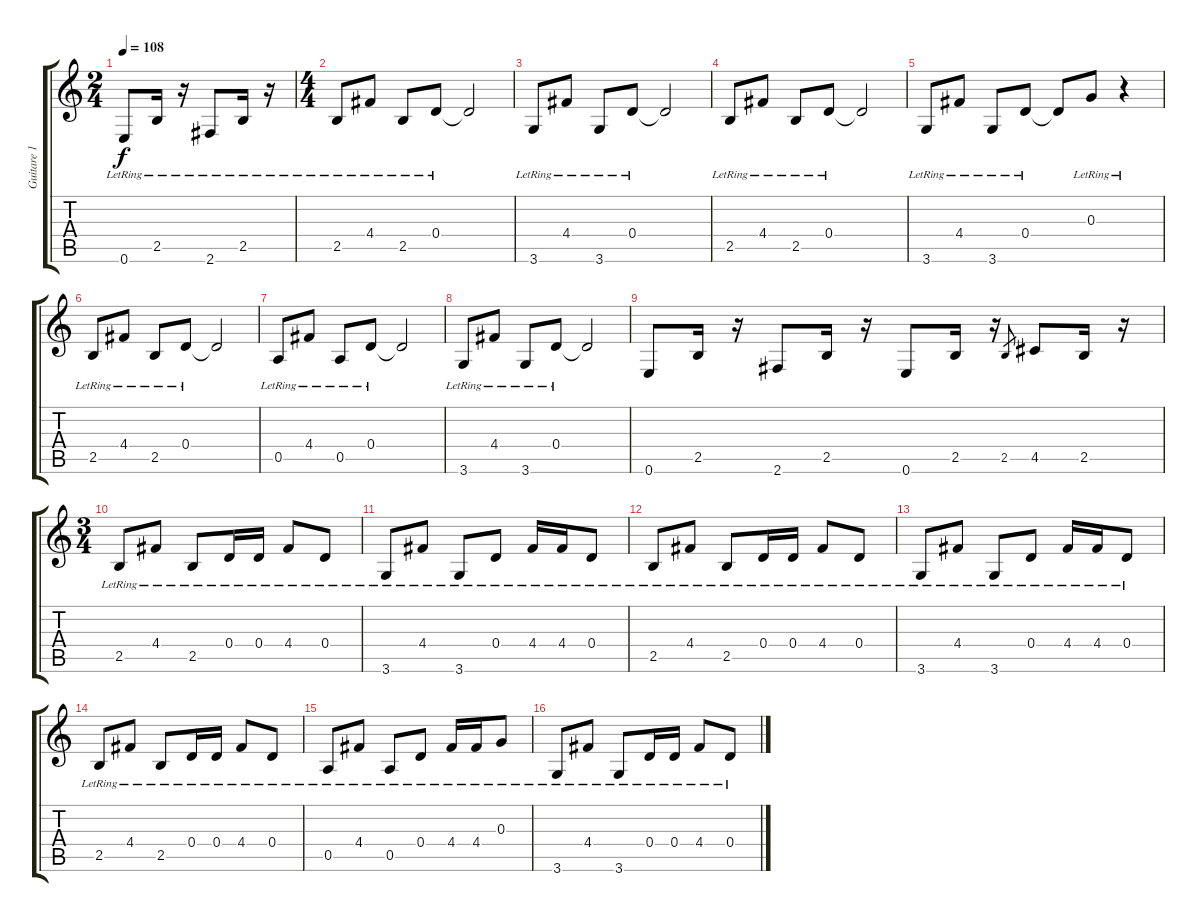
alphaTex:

\track ("Guitare 1 James" "Guitare 1 ") {instrument electricguitarclean}
\staff {score tabs}
\tuning (E4 B3 G3 D3 A2 E2) {hide}
\ts (2 4)
\tempo 108
\clef g2
\ks c
0.6{lr}.8{dy f} 2.5{lr}.16 r.16 2.6{lr}.8 2.5{lr}.16 r.16 |
\ts (4 4)
2.5{lr}.8 4.4{lr}.8 2.5{lr}.8 0.4{lr}.8 0.4{t}.2 |
3.6{lr}.8 4.4{lr}.8 3.6{lr}.8 0.4{lr}.8 0.4{t}.2 |
2.5{lr}.8 4.4{lr}.8 2.5{lr}.8 0.4{lr}.8 0.4{t}.2 |
3.6{lr}.8 4.4{lr}.8 3.6{lr}.8 0.4{lr}.8 0.4{t}.8 0.3{lr}.8 r.4 |
2.5{lr}.8 4.4{lr}.8 2.5{lr}.8 0.4{lr}.8 0.4{t}.2 |
0.5{lr}.8 4.4{lr}.8 0.5{lr}.8 0.4{lr}.8 0.4{t}.2 |
3.6{lr}.8 4.4{lr}.8 3.6{lr}.8 0.4{lr}.8 0.4{t}.2 |
0.6.8 2.5.16 r.16 2.6.8 2.5.16 r.16 0.6.8 2.5.16 r.16 2.5.8{gr} 4.5.8 2.5.16 r.16 |
\ts (3 4)
2.5{lr}.8 4.4{lr}.8 2.5{lr}.8 0.4{lr}.16 0.4{lr}.16 4.4{lr}.8 0.4{lr}.8 |
3.6{lr}.8 4.4{lr}.8 3.6{lr}.8 0.4{lr}.8 4.4{lr}.16 4.4{lr}.16 0.4{lr}.8 |
2.5{lr}.8 4.4{lr}.8 2.5{lr}.8 0.4{lr}.16 0.4{lr}.16 4.4{lr}.8 0.4{lr}.8 |
3.6{lr}.8 4.4{lr}.8 3.6{lr}.8 0.4{lr}.8 4.4{lr}.16 4.4{lr}.16 0.4{lr}.8 |
2.5{lr}.8 4.4{lr}.8 2.5{lr}.8 0.4{lr}.16 0.4{lr}.16 4.4{lr}.8 0.4{lr}.8 |
0.5{lr}.8 4.4{lr}.8 0.5{lr}.8 0.4{lr}.8 4.4{lr}.16 4.4{lr}.16 0.3{lr}.8 |
3.6{lr}.8 4.4{lr}.8 3.6{lr}.8 0.4{lr}.16 0.4{lr}.16 4.4{lr}.8 0.4{lr}.8
